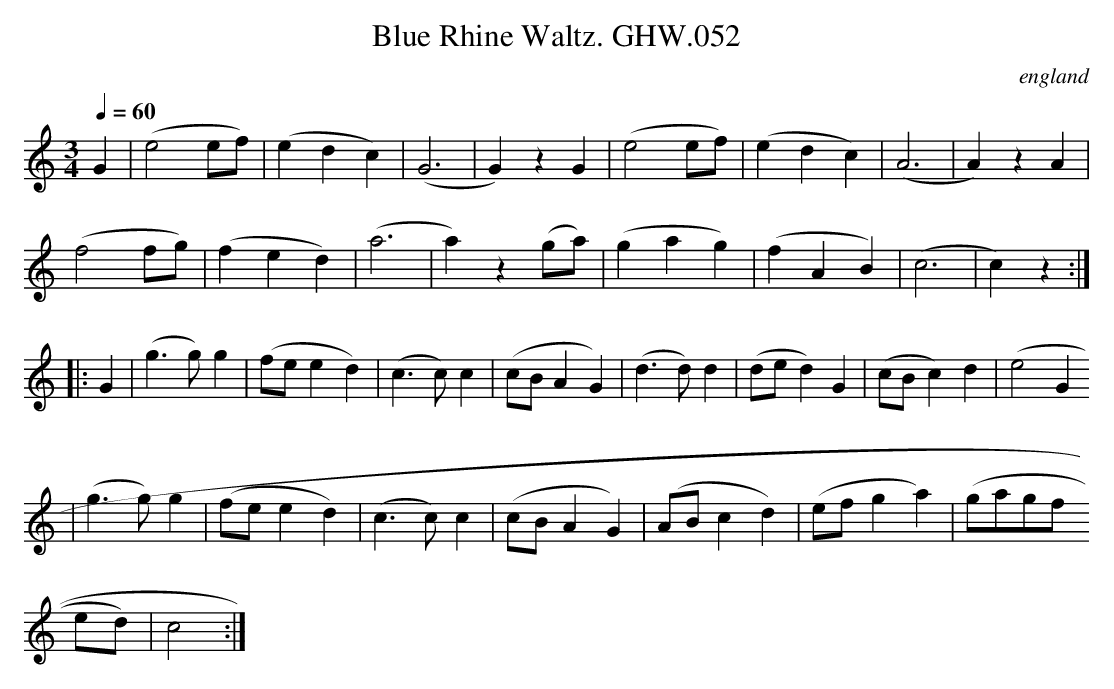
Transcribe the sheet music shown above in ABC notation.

X:1
T:Blue Rhine Waltz. GHW.052
O:england
M:3/4
L:1/4
Q:60
K:C
G|(e2e/f/)|(edc)|(G3|G)zG|(e2e/f/)|(edc)|(A3|A)zA|
(f2f/g/)|(fed)|(a3|a)z(g/a/)|(gag)|(fAB)|(c3|c)z:|
|:G|(g>g)g|(f/e/ed)|(c>c) c|(c/B/AG)|(d>d)d|(d/e/d)G|(c/B/c)d|(e2G
)|
(g>g)g|(f/e/ed)|(c>c) c|(c/B/AG)|(A/B/cd)|(e/f/ga)|(g/a/g/f/
e/d/)|c2:|
